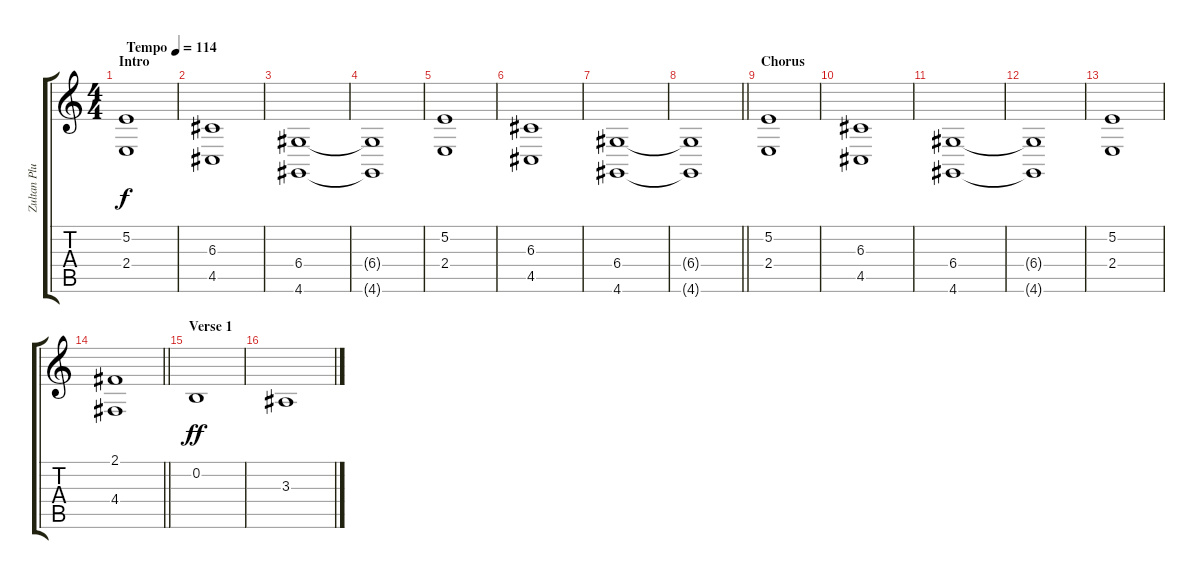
\track ("Zultan Pluto (Keyboard)" "Zultan Plu") {instrument stringensemble1}
\staff {score tabs}
\tuning (E4 B3 G3 D3 A2 E2) {hide}
\ts (4 4)
\section ("" "Intro")
\tempo (114 "Tempo")
\clef g2
\ks c
(5.2 2.4).1{dy f instrument stringensemble1} |
(6.3 4.5).1 |
(6.4 4.6).1 |
(6.4{t} 4.6{t}).1 |
(5.2 2.4).1 |
(6.3 4.5).1 |
(6.4 4.6).1 |
\barLineRight lightlight
(6.4{t} 4.6{t}).1 |
\section ("" "Chorus")
(5.2 2.4).1 |
(6.3 4.5).1 |
(6.4 4.6).1 |
(6.4{t} 4.6{t}).1 |
(5.2 2.4).1 |
\barLineRight lightlight
(2.1 4.4).1 |
\section ("" "Verse 1")
0.2.1{dy ff} |
3.3.1
